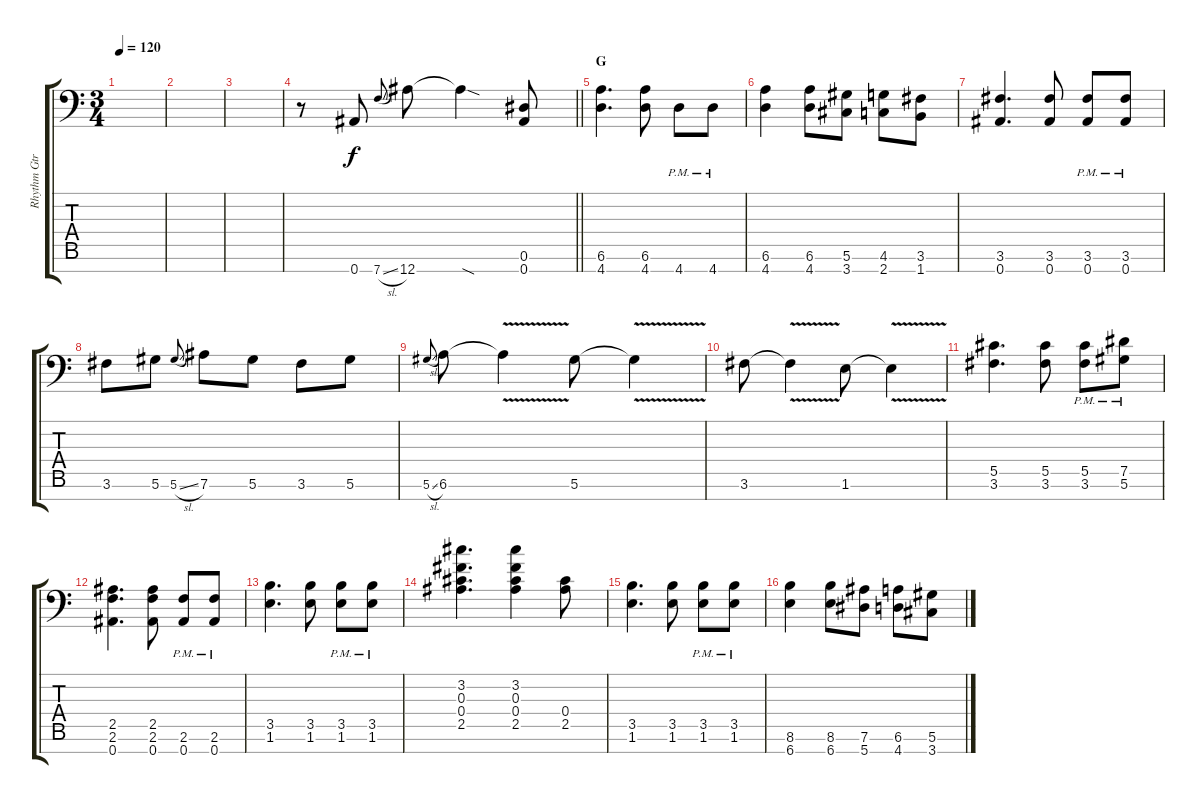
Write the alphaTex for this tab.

\track ("Rhythm Gtr" "Rhythm Gtr") {instrument distortionguitar}
\staff {score tabs}
\tuning (Eb4 Bb3 Gb3 Db3 Ab2 Eb2 Bb1) {hide}
\ts (3 4)
\tempo 120
\clef f4
\ks c
|
|
|
\barLineRight lightlight
r.8{volume 15} 0.7.8 7.7{sl}.8{gr onbeat} 12.7.8 12.7{sod t}.4 (0.6 0.7).8 |
\section ("" "G")
(6.6 4.7).4{d} (6.6 4.7).8 4.7{pm}.8 4.7{pm}.8 |
(6.6 4.7).4 (6.6 4.7).8 (5.6 3.7).8 (4.6 2.7).8 (3.6 1.7).8 |
(3.6 0.7).4{d} (3.6 0.7).8 (3.6{pm} 0.7{pm}).8 (3.6{pm} 0.7{pm}).8 |
3.6.8 5.6.8 5.6{sl}.8{gr onbeat} 7.6.8 5.6.8 3.6.8 5.6.8 |
5.6{sl}.8{gr onbeat} 6.6.8 6.6{v t}.4 5.6.8 5.6{v t}.4 |
3.6.8 3.6{v t}.4 1.6.8 1.6{v t}.4 |
(5.5 3.6).4{d} (5.5 3.6).8 (5.5{pm} 3.6{pm}).8 (7.5{pm} 5.6{pm}).8 |
(2.5 2.6 0.7).4{d} (2.5 2.6 0.7).8 (2.6{pm} 0.7{pm}).8 (2.6{pm} 0.7{pm}).8 |
(3.5 1.6).4{d} (3.5 1.6).8 (3.5{pm} 1.6{pm}).8 (3.5{pm} 1.6{pm}).8 |
(3.2 0.3 0.4 2.5).4{d} (3.2 0.3 0.4 2.5).4 (0.4 2.5).8 |
(3.5 1.6).4{d} (3.5 1.6).8 (3.5{pm} 1.6{pm}).8 (3.5{pm} 1.6{pm}).8 |
(8.6 6.7).4 (8.6 6.7).8 (7.6 5.7).8 (6.6 4.7).8 (5.6 3.7).8
